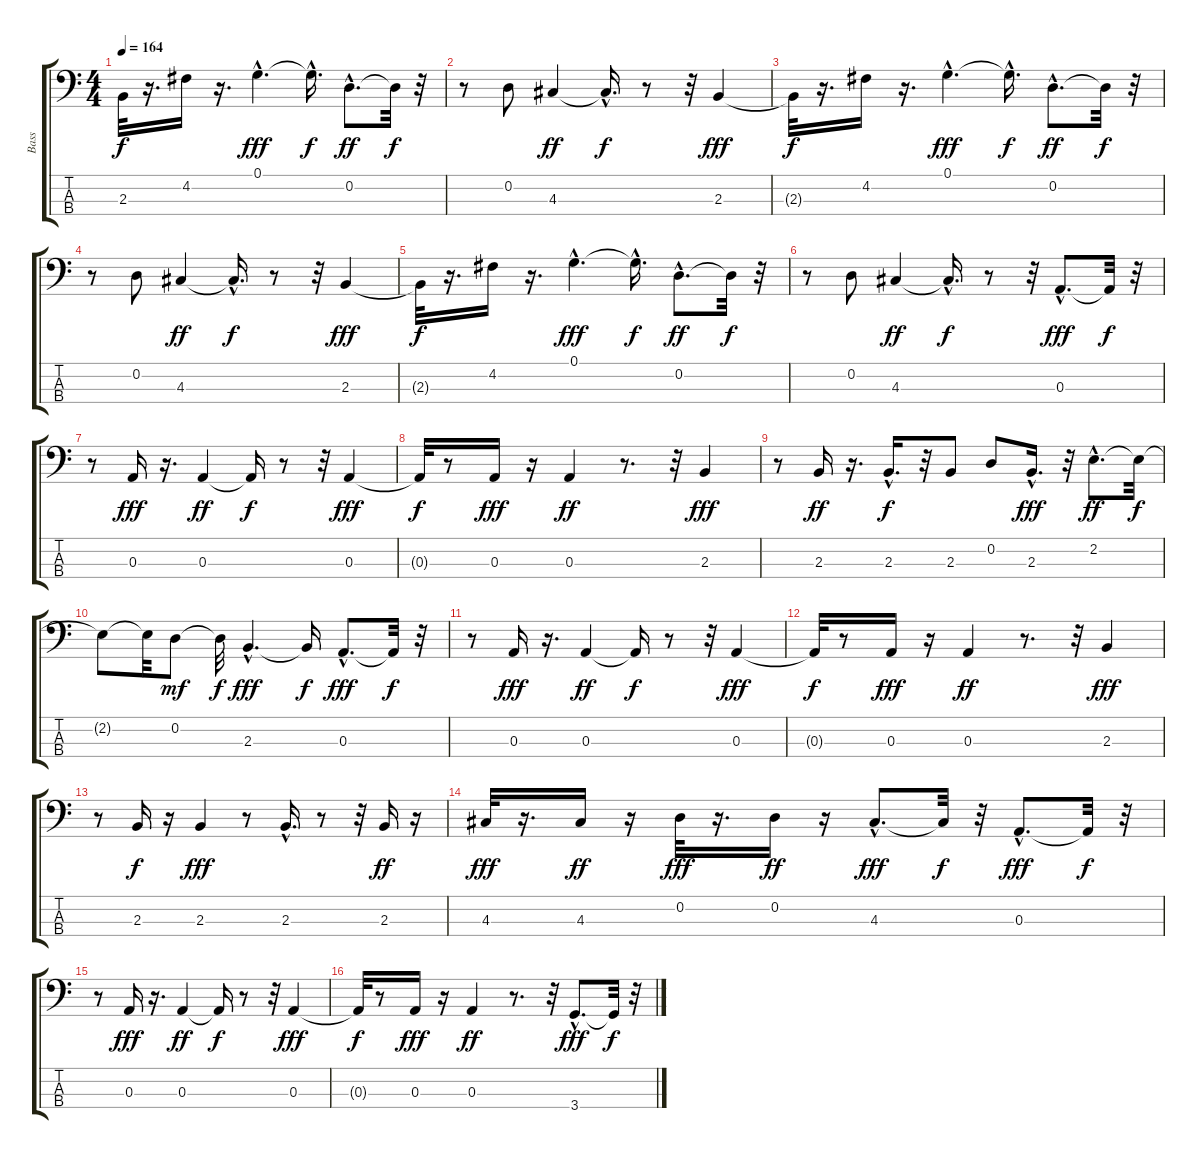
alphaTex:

\track ("Bass" "Bass") {instrument electricbassfinger}
\staff {score tabs}
\tuning (G2 D2 A1 E1) {hide}
\ts (4 4)
\tempo 164
\clef f4
\ks c
2.3{t}.32{dy f} r.16{d} 4.2.16 r.16{d} 0.1{hac}.4{d dy fff} 0.1{hac t}.16{d dy f} 0.2{hac}.8{d dy ff} 0.2{t}.32{dy f} r.32 |
r.8 0.2.8 4.3.4{dy ff} 4.3{hac t}.16{d dy f} r.8 r.32 2.3.4{dy fff} |
2.3{t}.32{dy f} r.16{d} 4.2.16 r.16{d} 0.1{hac}.4{d dy fff} 0.1{hac t}.16{d dy f} 0.2{hac}.8{d dy ff} 0.2{t}.32{dy f} r.32 |
r.8 0.2.8 4.3.4{dy ff} 4.3{hac t}.16{d dy f} r.8 r.32 2.3.4{dy fff} |
2.3{t}.32{dy f} r.16{d} 4.2.16 r.16{d} 0.1{hac}.4{d dy fff} 0.1{hac t}.16{d dy f} 0.2{hac}.8{d dy ff} 0.2{t}.32{dy f} r.32 |
r.8 0.2.8 4.3.4{dy ff} 4.3{hac t}.16{d dy f} r.8 r.32 0.3{hac}.8{d dy fff} 0.3{t}.32{dy f} r.32 |
r.8 0.3.16{dy fff} r.16{d} 0.3.4{dy ff} 0.3{t}.16{dy f} r.8 r.32 0.3.4{dy fff} |
0.3{t}.32{dy f} r.8 0.3.16{dy fff} r.16 0.3.4{dy ff} r.8{d} r.32 2.3.4{dy fff} |
r.8 2.3.16{dy ff} r.16{d} 2.3{hac}.16{d dy f} r.32 2.3.8 0.2.8 2.3{hac}.16{d dy fff} r.32 2.2{hac}.8{d dy ff} 2.2{t}.32{dy f} |
2.2{t}.8 2.2{t}.32 0.2.8{dy mf} 0.2{t}.32{dy f} 2.3{hac}.4{d dy fff} 2.3{t}.16{dy f} 0.3{hac}.8{d dy fff} 0.3{t}.32{dy f} r.32 |
r.8 0.3.16{dy fff} r.16{d} 0.3.4{dy ff} 0.3{t}.16{dy f} r.8 r.32 0.3.4{dy fff} |
0.3{t}.32{dy f} r.8 0.3.16{dy fff} r.16 0.3.4{dy ff} r.8{d} r.32 2.3.4{dy fff} |
r.8 2.3.16{dy f} r.16 2.3.4{dy fff} r.8 2.3{hac}.16{d} r.8 r.32 2.3.16{dy ff} r.16 |
4.3.32{dy fff} r.16{d} 4.3.16{dy ff} r.16 0.2.32{dy fff} r.16{d} 0.2.16{dy ff} r.16 4.3{hac}.8{d dy fff} 4.3{t}.32{dy f} r.32 0.3{hac}.8{d dy fff} 0.3{t}.32{dy f} r.32 |
r.8 0.3.16{dy fff} r.16{d} 0.3.4{dy ff} 0.3{t}.16{dy f} r.8 r.32 0.3.4{dy fff} |
0.3{t}.32{dy f} r.8 0.3.16{dy fff} r.16 0.3.4{dy ff} r.8{d} r.32 3.4{hac}.8{d dy fff} 3.4{t}.32{dy f} r.32
